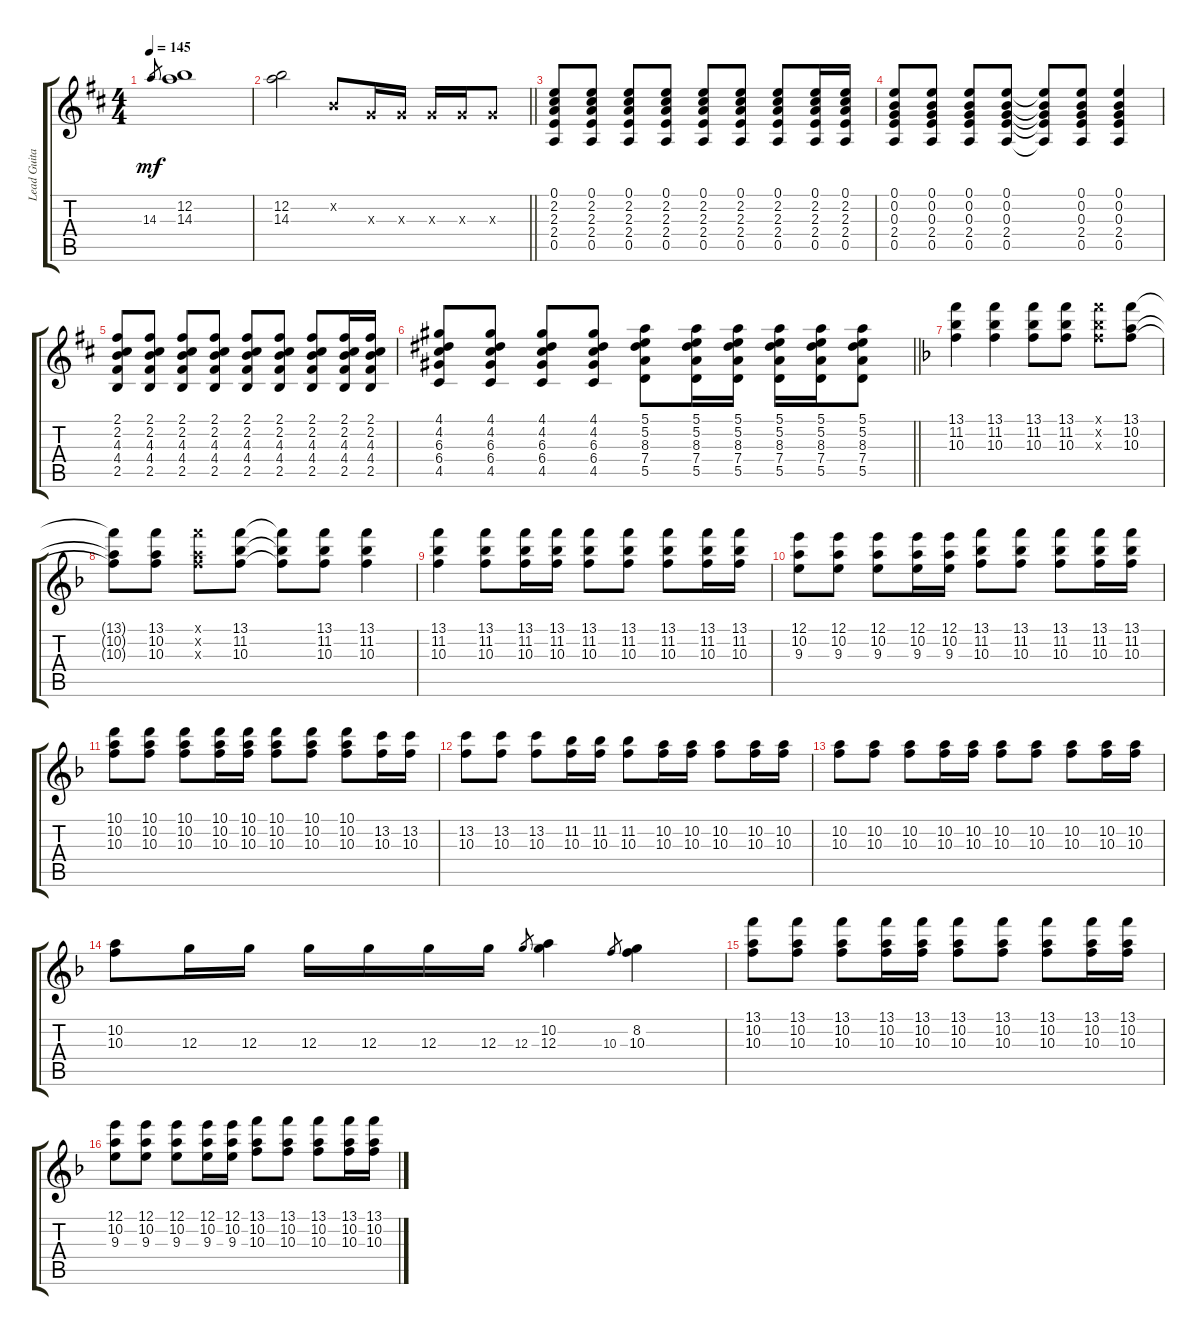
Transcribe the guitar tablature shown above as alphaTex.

\track ("Lead Guitar" "Lead Guita") {instrument electricguitarclean}
\staff {score tabs}
\tuning (E4 B3 G3 D3 A2 E2) {hide}
\ts (4 4)
\tempo 145
\clef g2
\ks d
14.3.8{gr dy mf} (12.2 14.3).1 |
\barLineRight lightlight
(12.2 14.3).2 0.2{x}.8 0.3{x}.16 0.3{x}.16 0.3{x}.16 0.3{x}.16 0.3{x}.8 |
(0.1 2.2 2.3 2.4 0.5).8 (0.1 2.2 2.3 2.4 0.5).8 (0.1 2.2 2.3 2.4 0.5).8 (0.1 2.2 2.3 2.4 0.5).8 (0.1 2.2 2.3 2.4 0.5).8 (0.1 2.2 2.3 2.4 0.5).8 (0.1 2.2 2.3 2.4 0.5).8 (0.1 2.2 2.3 2.4 0.5).16 (0.1 2.2 2.3 2.4 0.5).16 |
(0.1 0.2 0.3 2.4 0.5).8 (0.1 0.2 0.3 2.4 0.5).8 (0.1 0.2 0.3 2.4 0.5).8 (0.1 0.2 0.3 2.4 0.5).8 (0.1{t} 0.2{t} 0.3{t} 2.4{t} 0.5{t}).8 (0.1 0.2 0.3 2.4 0.5).8 (0.1 0.2 0.3 2.4 0.5).4 |
(2.1 2.2 4.3 4.4 2.5).8 (2.1 2.2 4.3 4.4 2.5).8 (2.1 2.2 4.3 4.4 2.5).8 (2.1 2.2 4.3 4.4 2.5).8 (2.1 2.2 4.3 4.4 2.5).8 (2.1 2.2 4.3 4.4 2.5).8 (2.1 2.2 4.3 4.4 2.5).8 (2.1 2.2 4.3 4.4 2.5).16 (2.1 2.2 4.3 4.4 2.5).16 |
\barLineRight lightlight
(4.1 4.2 6.3 6.4 4.5).8 (4.1 4.2 6.3 6.4 4.5).8 (4.1 4.2 6.3 6.4 4.5).8 (4.1 4.2 6.3 6.4 4.5).8 (5.1 5.2 8.3 7.4 5.5).8 (5.1 5.2 8.3 7.4 5.5).16 (5.1 5.2 8.3 7.4 5.5).16 (5.1 5.2 8.3 7.4 5.5).16 (5.1 5.2 8.3 7.4 5.5).16 (5.1 5.2 8.3 7.4 5.5).8 |
\ks f
(13.1 11.2 10.3).4 (13.1 11.2 10.3).4 (13.1 11.2 10.3).8 (13.1 11.2 10.3).8 (13.1{x} 11.2{x} 10.3{x}).8 (13.1 10.2 10.3).8 |
(13.1{t} 10.2{t} 10.3{t}).8 (13.1 10.2 10.3).8 (13.1{x} 10.2{x} 10.3{x}).8 (13.1 11.2 10.3).8 (13.1{t} 11.2{t} 10.3{t}).8 (13.1 11.2 10.3).8 (13.1 11.2 10.3).4 |
(13.1 11.2 10.3).4 (13.1 11.2 10.3).8 (13.1 11.2 10.3).16 (13.1 11.2 10.3).16 (13.1 11.2 10.3).8 (13.1 11.2 10.3).8 (13.1 11.2 10.3).8 (13.1 11.2 10.3).16 (13.1 11.2 10.3).16 |
(12.1 10.2 9.3).8 (12.1 10.2 9.3).8 (12.1 10.2 9.3).8 (12.1 10.2 9.3).16 (12.1 10.2 9.3).16 (13.1 11.2 10.3).8 (13.1 11.2 10.3).8 (13.1 11.2 10.3).8 (13.1 11.2 10.3).16 (13.1 11.2 10.3).16 |
(10.1 10.2 10.3).8 (10.1 10.2 10.3).8 (10.1 10.2 10.3).8 (10.1 10.2 10.3).16 (10.1 10.2 10.3).16 (10.1 10.2 10.3).8 (10.1 10.2 10.3).8 (10.1 10.2 10.3).8 (13.2 10.3).16 (13.2 10.3).16 |
(13.2 10.3).8 (13.2 10.3).8 (13.2 10.3).8 (11.2 10.3).16 (11.2 10.3).16 (11.2 10.3).8 (10.2 10.3).16 (10.2 10.3).16 (10.2 10.3).8 (10.2 10.3).16 (10.2 10.3).16 |
(10.2 10.3).8 (10.2 10.3).8 (10.2 10.3).8 (10.2 10.3).16 (10.2 10.3).16 (10.2 10.3).8 (10.2 10.3).8 (10.2 10.3).8 (10.2 10.3).16 (10.2 10.3).16 |
(10.2 10.3).8 12.3.16 12.3.16 12.3.16 12.3.16 12.3.16 12.3.16 12.3.8{gr} (10.2 12.3).4 10.3.8{gr} (8.2 10.3).4 |
(13.1 10.2 10.3).8 (13.1 10.2 10.3).8 (13.1 10.2 10.3).8 (13.1 10.2 10.3).16 (13.1 10.2 10.3).16 (13.1 10.2 10.3).8 (13.1 10.2 10.3).8 (13.1 10.2 10.3).8 (13.1 10.2 10.3).16 (13.1 10.2 10.3).16 |
(12.1 10.2 9.3).8 (12.1 10.2 9.3).8 (12.1 10.2 9.3).8 (12.1 10.2 9.3).16 (12.1 10.2 9.3).16 (13.1 10.2 10.3).8 (13.1 10.2 10.3).8 (13.1 10.2 10.3).8 (13.1 10.2 10.3).16 (13.1 10.2 10.3).16
